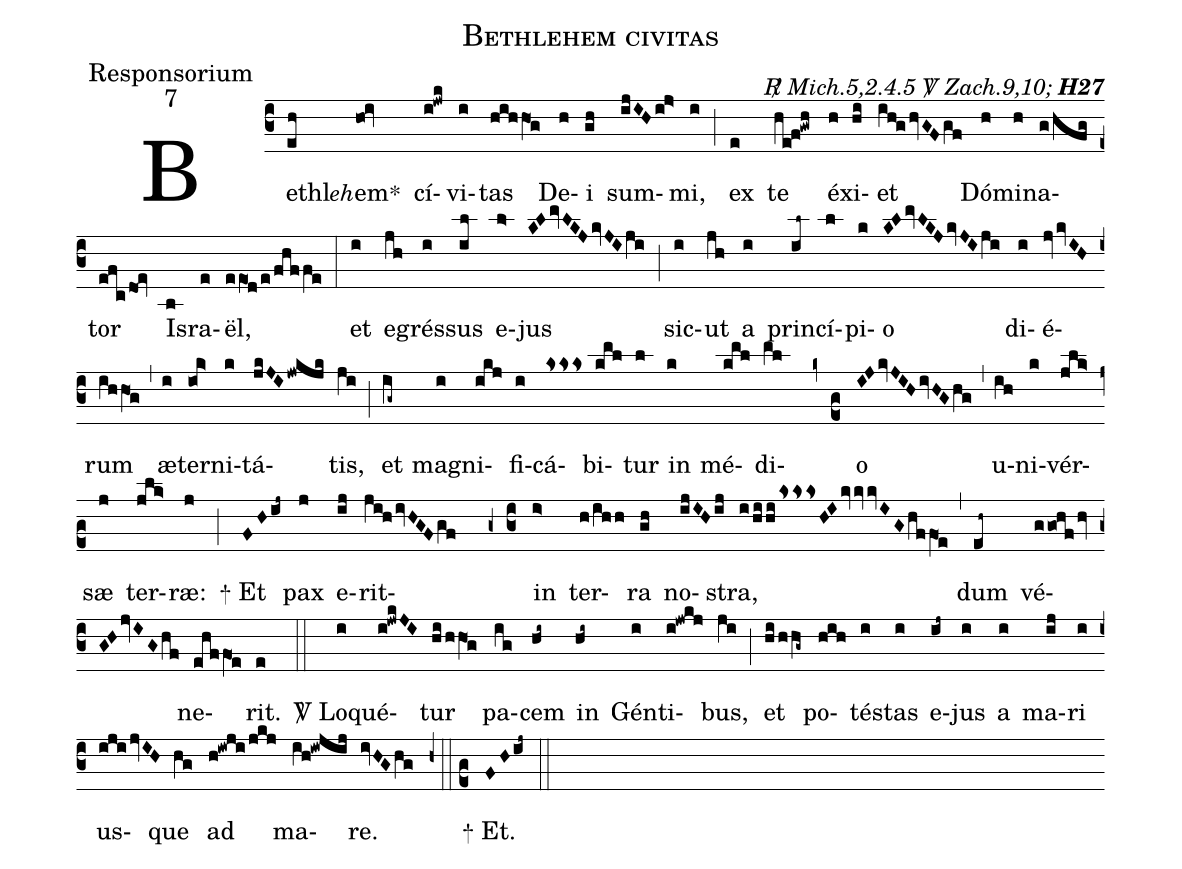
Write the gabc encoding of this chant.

name:Bethlehem civitas;
office-part:Responsorium;
mode:7;
commentary:{\itshape\mdseries \Rbar\  Mich.5,2.4.5 \Vbar\  Zach.9,10;\/} {\bfseries H27};
%%
(c3) Beth(eh)l<e>eh</e>em<sp>*</sp>(ho0!iv) cí(i!jwk)vi(i)tas(hihhO1g) De(h)i(gh) sum(ijIHi!j>)mi,(i) (;)
ex(e) te(he!f!gwh) éx(h)i(hi)et(ih!ghvGFgf) Dó(h)mi(h)na(g/hfg)tor(efc/do1!ev) Is(b)ra(e)ël,(eeO1d/e/fhffe) (:)
et(i) e(jh)grés(i)sus(il) e(l>)jus(KLmvLKJkvJIji) (;)
sic(i)ut(jh) a(i) prin(il~)cí(l)pi(k)o(KLmvLKJkvJIji) di(i)é(jvkvIH)rum(ihhO1g) (,)
æ(i)ter(io0k>)ni(k)tá(jkJIjwkjk)tis,(ji) (;) et(ig~) mag(i)ni(ikj)fi(i)cá(Ksss)bi(kml)tur(l) in(k) mé(kml)di(ml)(z0c2)o(IJkvJIHivHGhg) (,)
u(ih)ni(k)vér(jlk>)sæ(j) ter(jlk>)ræ:(j) (;)
<sp>+</sp> Et(FHij~) pax(j) e(ij)rit(ji!hivHGFgf)(z0c3) in(i>) ter(h/ihh)ra(gh) no(ijIHij)stra,(i/hi/hiKsssHIkvkvkvIGhffO1e) (,)
dum(eh~) vé(ggo0hfhvGHjvIGhf)ne(ehffO1e)rit.(e) (::)
<sp>V/</sp> Lo(i)qué(i!jwkJI)tur(hi/hhO1g) pa(ig)cem(hi~) in(hi~) Gén(i)ti(i!jwkj)bus,(ji) (;)
et(hi/hhg~) po(hih)tés(i)tas(i) e(ij~)jus(i) a(i) ma(ij)ri(i) us(ijijvIH)que(hg) ad(h!iwji/jkj) ma(ih!iwjij)re.(ivHGhg) (z0::c2)
<sp>+</sp> Et.(FHij~) (::)
